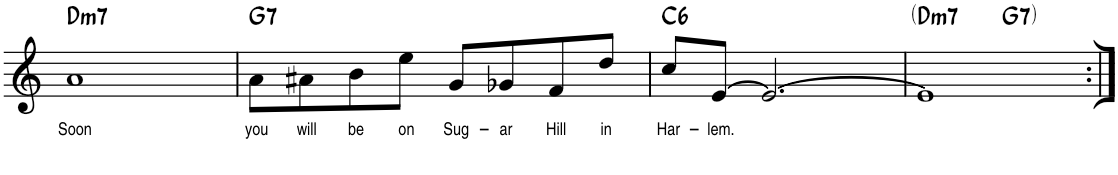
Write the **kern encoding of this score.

**kern	**text	**harte
*part1	*part1	*part1
*staff1	*staff1	*
*I"Piano	*	*
*I'Pno	*	*
!!LO:PB:g=z
*clefG2	*	*
*k[]	*	*
*M4/4	*	*
=33	=33	=33
!	!LO:LY:b	!LO:H:kt=m7
1a	Soon	D:min7
=34	=34	=34
!	!LO:LY:b	!LO:H:kt=7
8a\L	you	G:7
!	!LO:LY:b	!
8a#X\	will	.
!	!LO:LY:b	!
8b\	be	.
!	!LO:LY:b	!
8ee\J	on	.
!	!LO:LY:b	!
8g/L	Sug-	.
!	!LO:LY:b	!
8g-X/	-ar	.
!	!LO:LY:b	!
8f/	Hill	.
!	!LO:LY:b	!
8dd/J	in	.
=35	=35	=35
!	!LO:LY:b	!LO:H:kt=6
8cc/L	Har-	C:maj6
!	!LO:LY:b	!
[>8e/J	-lem.	.
2.e/_	.	.
=36	=36	=36
!	!	!LO:H:kt=m7
*^	*	*
1e]	2ryy	.	D:min7
!	!	!	!LO:H:kt=7
.	2ryy	.	G:7
*v	*v	*	*
=:|!	=:|!	=:|!
*-	*-	*-
